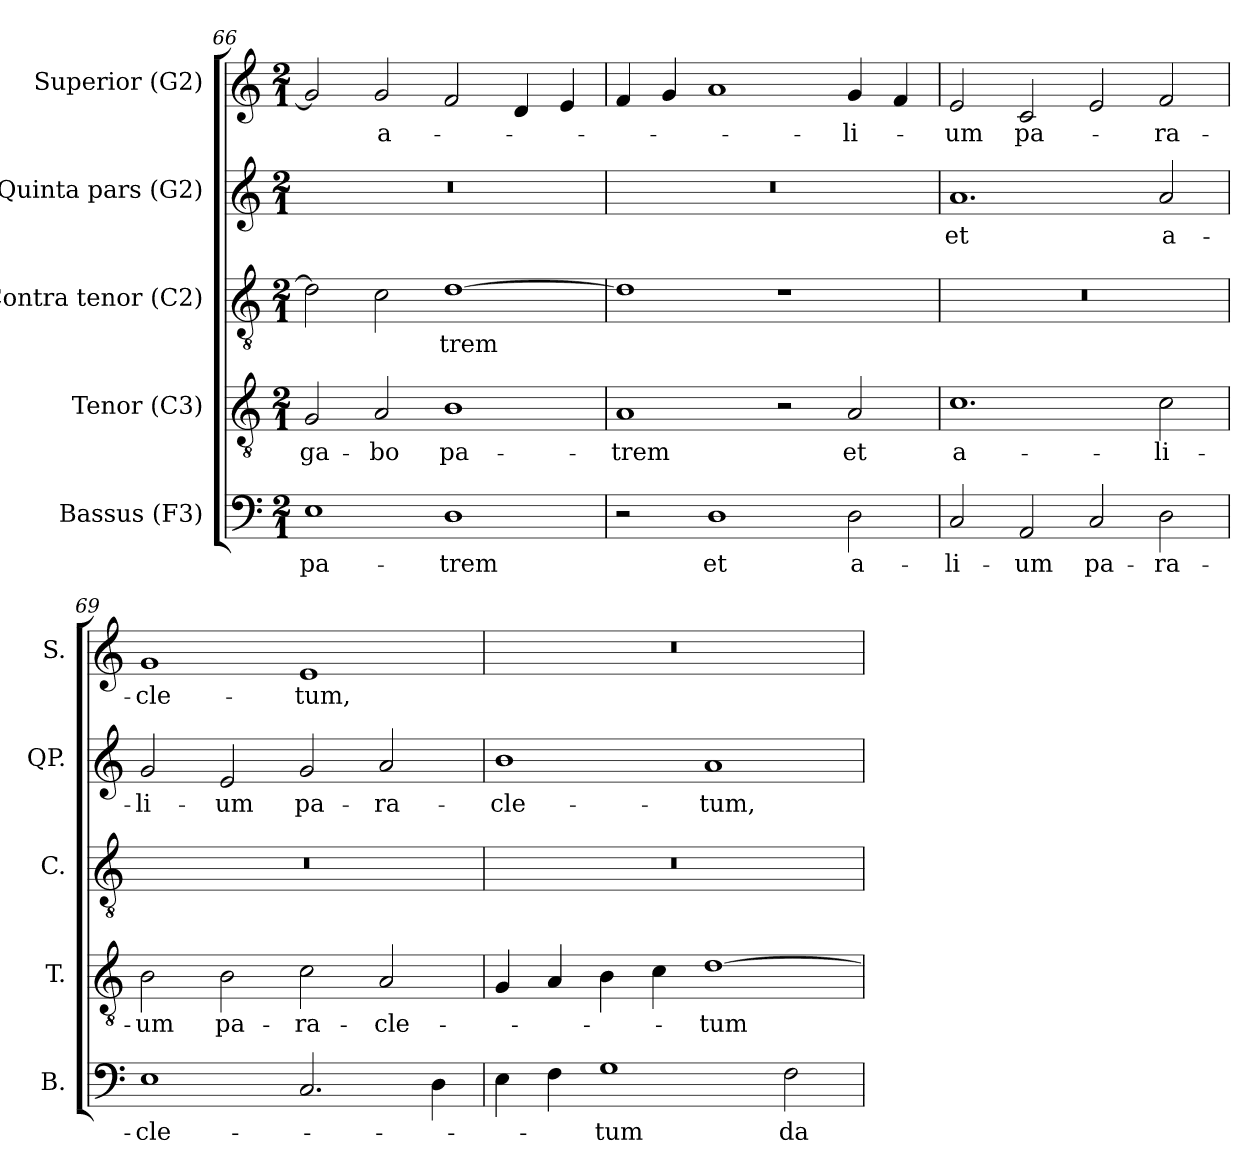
**kern	**text	**kern	**text	**kern	**text	**kern	**text	**kern	**text
*part5	*part5	*part4	*part4	*part3	*part3	*part2	*part2	*part1	*part1
*staff5	*staff5	*staff4	*staff4	*staff3	*staff3	*staff2	*staff2	*staff1	*staff1
*I"Bassus (F3)	*	*I"Tenor (C3)	*	*I"Contra tenor (C2)	*	*I"Quinta pars (G2)	*	*I"Superior (G2)	*
*I'B.	*	*I'T.	*	*I'C.	*	*I'QP.	*	*I'S.	*
*clefF4	*	*clefGv2	*	*clefGv2	*	*clefG2	*	*clefG2	*
*	*	*ITrd7c12	*	*ITrd7c12	*	*ITrd7c12	*	*	*
*k[]	*	*k[]	*	*k[]	*	*k[]	*	*k[]	*
*C:	*	*C:	*	*C:	*	*C:	*	*C:	*
*M2/1	*	*M2/1	*	*M2/1	*	*M2/1	*	*M2/1	*
=66	=66	=66	=66	=66	=66	=66	=66	=66	=66
!	!LO:LY:b:color=#000000	!	!	!	!	!	!	!	!
!	!	!	!LO:LY:b:color=#000000	!	!	!LO:N:vis=1	!	!	!
1Ei	pa-	2GGi/	-ga-	2Di\]	.	0r	.	2gi/]	.
!	!	!	!LO:LY:b:color=#000000	!	!	!	!	!	!
!	!	!	!	!	!	!	!	!	!LO:LY:b:color=#000000
.	.	2AAi/	-bo	2Ci\	.	.	.	2gi/	a-
!	!LO:LY:b:color=#000000	!	!	!	!	!	!	!	!
!	!	!	!LO:LY:b:color=#000000	!	!	!	!	!	!
!	!	!	!	!	!LO:LY:b:color=#000000	!	!	!	!
1Di	-trem	1BBi	pa-	[1Di	-trem	.	.	2fi/	.
.	.	.	.	.	.	.	.	4di/	.
.	.	.	.	.	.	.	.	4ei/	.
=67	=67	=67	=67	=67	=67	=67	=67	=67	=67
!	!	!	!LO:LY:b:color=#000000	!	!	!LO:N:vis=1	!	!	!
2r	.	1AAi	-trem	1Di]	.	0r	.	4fi/	.
.	.	.	.	.	.	.	.	4gi/	.
!	!LO:LY:b:color=#000000	!	!	!	!	!	!	!	!
1Di	et	.	.	.	.	.	.	1ai	.
.	.	2r	.	1r	.	.	.	.	.
!	!LO:LY:b:color=#000000	!	!	!	!	!	!	!	!
!	!	!	!LO:LY:b:color=#000000	!	!	!	!	!	!
!	!	!	!	!	!	!	!	!	!LO:LY:b:color=#000000
2Di\	a-	2AAi/	et	.	.	.	.	4gi/	-li-
.	.	.	.	.	.	.	.	4fi/	.
!!LO:LB:g=z
=68	=68	=68	=68	=68	=68	=68	=68	=68	=68
!	!LO:LY:b:color=#000000	!	!	!	!	!	!	!	!
!	!	!	!LO:LY:b:color=#000000	!LO:N:vis=1	!	!	!	!	!
!	!	!	!	!	!	!	!LO:LY:b:color=#000000	!	!
!	!	!	!	!	!	!	!	!	!LO:LY:b:color=#000000
2Ci/	-li-	1.Ci	a-	0r	.	1.Ai	et	2ei/	-um
!	!LO:LY:b:color=#000000	!	!	!	!	!	!	!	!
!	!	!	!	!	!	!	!	!	!LO:LY:b:color=#000000
2AAi/	-um	.	.	.	.	.	.	2ci/	pa-
!	!LO:LY:b:color=#000000	!	!	!	!	!	!	!	!
2Ci/	pa-	.	.	.	.	.	.	2ei/	.
!	!LO:LY:b:color=#000000	!	!	!	!	!	!	!	!
!	!	!	!LO:LY:b:color=#000000	!	!	!	!	!	!
!	!	!	!	!	!	!	!LO:LY:b:color=#000000	!	!
!	!	!	!	!	!	!	!	!	!LO:LY:b:color=#000000
2Di\	-ra-	2Ci\	-li-	.	.	2Ai/	a-	2fi/	-ra-
=69	=69	=69	=69	=69	=69	=69	=69	=69	=69
!	!LO:LY:b:color=#000000	!	!	!	!	!	!	!	!
!	!	!	!LO:LY:b:color=#000000	!LO:N:vis=1	!	!	!	!	!
!	!	!	!	!	!	!	!LO:LY:b:color=#000000	!	!
!	!	!	!	!	!	!	!	!	!LO:LY:b:color=#000000
1Ei	-cle-	2BBi\	-um	0r	.	2Gi/	-li-	1gi	-cle-
!	!	!	!LO:LY:b:color=#000000	!	!	!	!	!	!
!	!	!	!	!	!	!	!LO:LY:b:color=#000000	!	!
.	.	2BBi\	pa-	.	.	2Ei/	-um	.	.
!	!	!	!LO:LY:b:color=#000000	!	!	!	!	!	!
!	!	!	!	!	!	!	!LO:LY:b:color=#000000	!	!
!	!	!	!	!	!	!	!	!	!LO:LY:b:color=#000000
2.Ci/	.	2Ci\	-ra-	.	.	2Gi/	pa-	1ei	-tum,
!	!	!	!LO:LY:b:color=#000000	!	!	!	!	!	!
!	!	!	!	!	!	!	!LO:LY:b:color=#000000	!	!
.	.	2AAi/	-cle-	.	.	2Ai/	-ra-	.	.
4Di\	.	.	.	.	.	.	.	.	.
=70	=70	=70	=70	=70	=70	=70	=70	=70	=70
!	!	!	!	!LO:N:vis=1	!	!	!	!	!
!	!	!	!	!	!	!	!LO:LY:b:color=#000000	!LO:N:vis=1	!
4Ei\	.	4GGi/	.	0r	.	1Bi	-cle-	0r	.
4Fi\	.	4AAi/	.	.	.	.	.	.	.
!	!LO:LY:b:color=#000000	!	!	!	!	!	!	!	!
1Gi	-tum	4BBi\	.	.	.	.	.	.	.
.	.	4Ci\	.	.	.	.	.	.	.
!	!	!	!LO:LY:b:color=#000000	!	!	!	!	!	!
!	!	!	!	!	!	!	!LO:LY:b:color=#000000	!	!
.	.	[1Di	-tum	.	.	1Ai	-tum,	.	.
!	!LO:LY:b:color=#000000	!	!	!	!	!	!	!	!
2Fi\	da-	.	.	.	.	.	.	.	.
=	=	=	=	=	=	=	=	=	=
*-	*-	*-	*-	*-	*-	*-	*-	*-	*-
